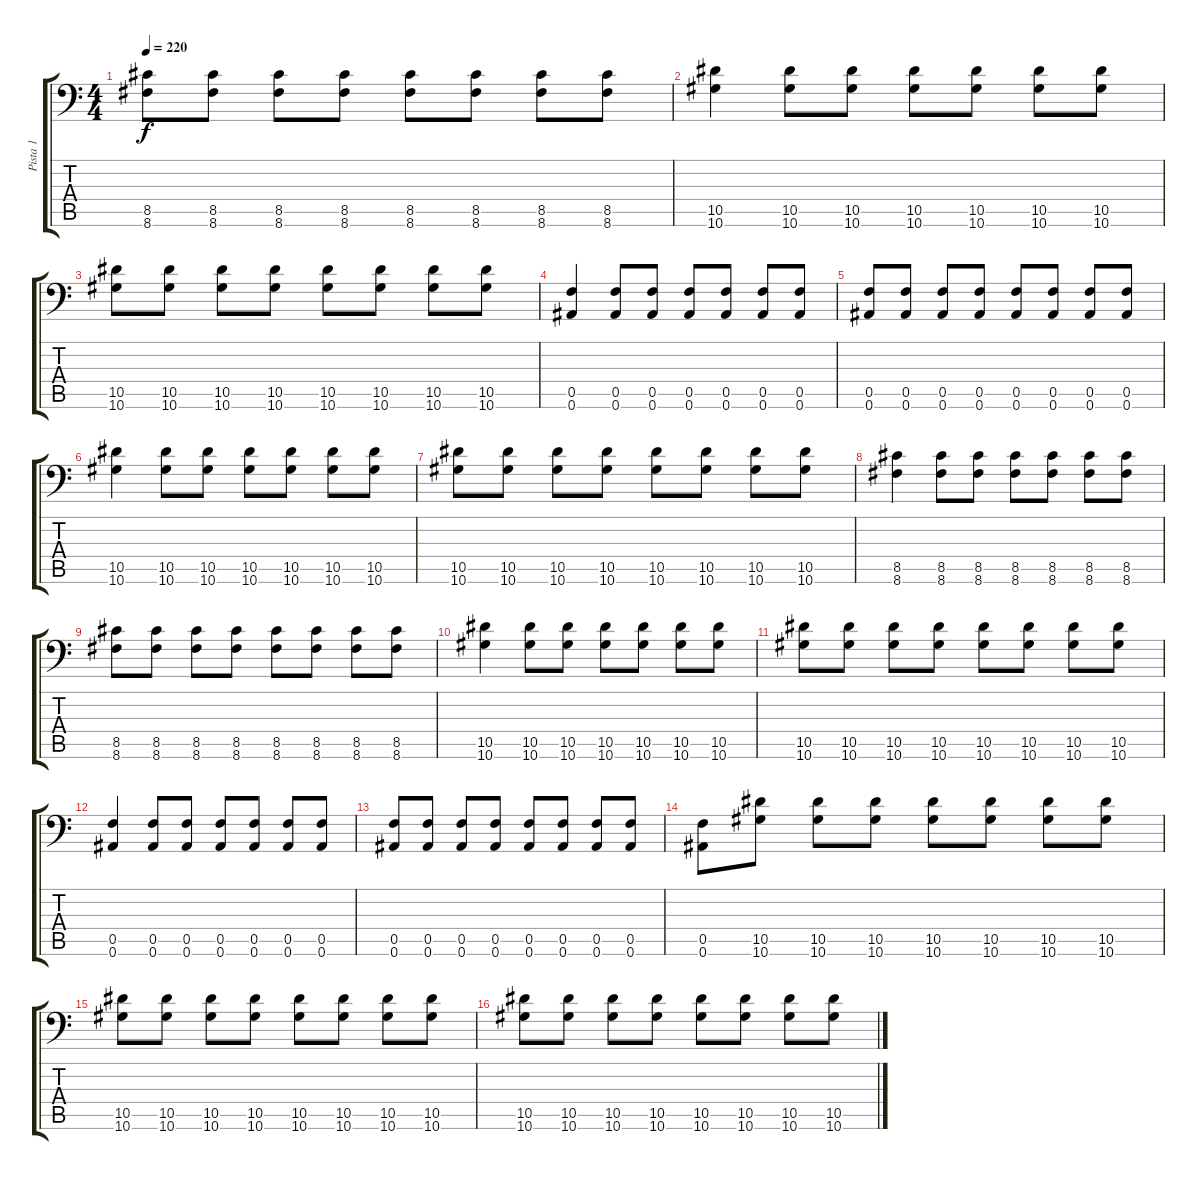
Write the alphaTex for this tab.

\track ("Pista 1" "Pista 1") {instrument distortionguitar}
\staff {score tabs}
\tuning (C4 G3 Eb3 Bb2 F2 Bb1) {hide}
\ts (4 4)
\tempo 220
\clef f4
\ks c
(8.5 8.6).8{dy f} (8.5 8.6).8 (8.5 8.6).8 (8.5 8.6).8 (8.5 8.6).8 (8.5 8.6).8 (8.5 8.6).8 (8.5 8.6).8 |
(10.5 10.6).4 (10.5 10.6).8 (10.5 10.6).8 (10.5 10.6).8 (10.5 10.6).8 (10.5 10.6).8 (10.5 10.6).8 |
(10.5 10.6).8 (10.5 10.6).8 (10.5 10.6).8 (10.5 10.6).8 (10.5 10.6).8 (10.5 10.6).8 (10.5 10.6).8 (10.5 10.6).8 |
(0.5 0.6).4 (0.5 0.6).8 (0.5 0.6).8 (0.5 0.6).8 (0.5 0.6).8 (0.5 0.6).8 (0.5 0.6).8 |
(0.5 0.6).8 (0.5 0.6).8 (0.5 0.6).8 (0.5 0.6).8 (0.5 0.6).8 (0.5 0.6).8 (0.5 0.6).8 (0.5 0.6).8 |
(10.5 10.6).4 (10.5 10.6).8 (10.5 10.6).8 (10.5 10.6).8 (10.5 10.6).8 (10.5 10.6).8 (10.5 10.6).8 |
(10.5 10.6).8 (10.5 10.6).8 (10.5 10.6).8 (10.5 10.6).8 (10.5 10.6).8 (10.5 10.6).8 (10.5 10.6).8 (10.5 10.6).8 |
(8.5 8.6).4 (8.5 8.6).8 (8.5 8.6).8 (8.5 8.6).8 (8.5 8.6).8 (8.5 8.6).8 (8.5 8.6).8 |
(8.5 8.6).8 (8.5 8.6).8 (8.5 8.6).8 (8.5 8.6).8 (8.5 8.6).8 (8.5 8.6).8 (8.5 8.6).8 (8.5 8.6).8 |
(10.5 10.6).4 (10.5 10.6).8 (10.5 10.6).8 (10.5 10.6).8 (10.5 10.6).8 (10.5 10.6).8 (10.5 10.6).8 |
(10.5 10.6).8 (10.5 10.6).8 (10.5 10.6).8 (10.5 10.6).8 (10.5 10.6).8 (10.5 10.6).8 (10.5 10.6).8 (10.5 10.6).8 |
(0.5 0.6).4 (0.5 0.6).8 (0.5 0.6).8 (0.5 0.6).8 (0.5 0.6).8 (0.5 0.6).8 (0.5 0.6).8 |
(0.5 0.6).8 (0.5 0.6).8 (0.5 0.6).8 (0.5 0.6).8 (0.5 0.6).8 (0.5 0.6).8 (0.5 0.6).8 (0.5 0.6).8 |
(0.5 0.6).8 (10.5 10.6).8 (10.5 10.6).8 (10.5 10.6).8 (10.5 10.6).8 (10.5 10.6).8 (10.5 10.6).8 (10.5 10.6).8 |
(10.5 10.6).8 (10.5 10.6).8 (10.5 10.6).8 (10.5 10.6).8 (10.5 10.6).8 (10.5 10.6).8 (10.5 10.6).8 (10.5 10.6).8 |
(10.5 10.6).8 (10.5 10.6).8 (10.5 10.6).8 (10.5 10.6).8 (10.5 10.6).8 (10.5 10.6).8 (10.5 10.6).8 (10.5 10.6).8
